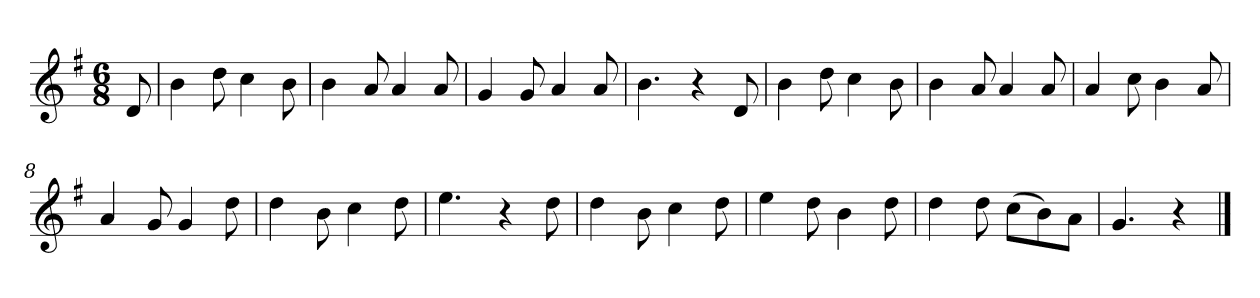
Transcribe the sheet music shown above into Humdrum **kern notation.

**kern
*part1
*staff1
*k[f#]
*M6/8
*MM120
=
8d
=1
4b
8dd
4cc
8b
=2
4b
8a
4a
8a
=3
4g
8g
4a
8a
=4
4.b
4r
8d
=5
4b
8dd
4cc
8b
=6
4b
8a
4a
8a
=7
4a
8cc
4b
8a
=8
4a
8g
4g
8dd
=9
4dd
8b
4cc
8dd
=10
4.ee
4r
8dd
=11
4dd
8b
4cc
8dd
=12
4ee
8dd
4b
8dd
=13
4dd
8dd
(8ccL
8b)
8aJ
=14
4.g
4r
==
*-
